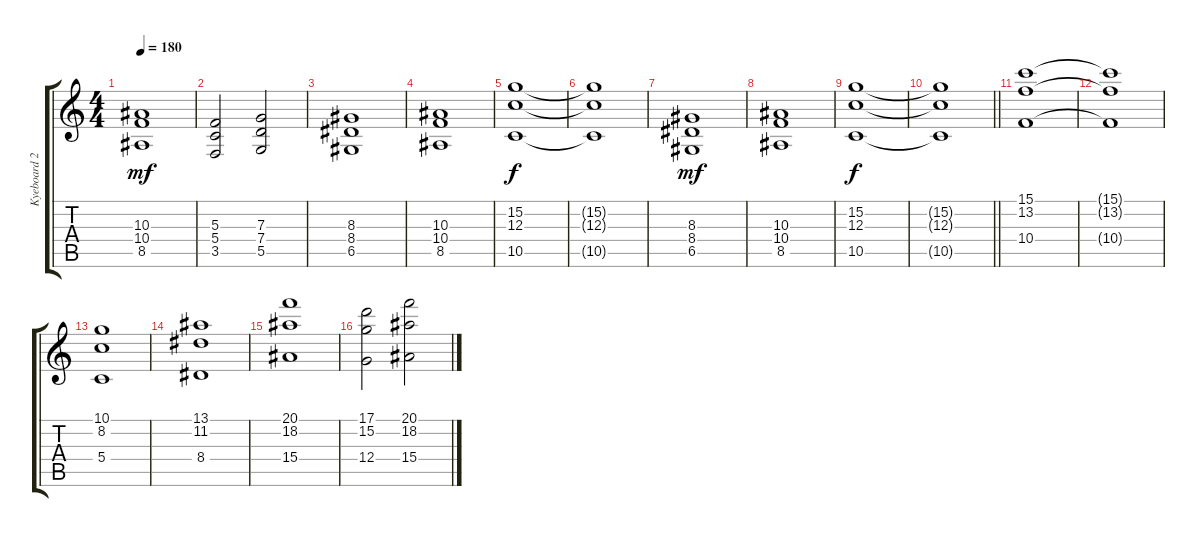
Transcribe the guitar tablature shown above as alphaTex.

\track ("Kyeboard 2" "Kyeboard 2") {instrument tremolostrings}
\staff {score tabs}
\tuning (A4 E4 C4 G3 D3 G2) {hide}
\ts (4 4)
\tempo 180
\clef g2
\ks c
(10.3 10.4 8.5).1{dy mf} |
(5.3 5.4 3.5).2 (7.3 7.4 5.5).2 |
(8.3 8.4 6.5).1 |
(10.3 10.4 8.5).1 |
(15.2 12.3 10.5).1{dy f} |
(15.2{t} 12.3{t} 10.5{t}).1 |
(8.3 8.4 6.5).1{dy mf} |
(10.3 10.4 8.5).1 |
(15.2 12.3 10.5).1{dy f} |
\barLineRight lightlight
(15.2{t} 12.3{t} 10.5{t}).1 |
(15.1 13.2 10.4).1 |
(15.1{t} 13.2{t} 10.4{t}).1 |
(10.1 8.2 5.4).1 |
(13.1 11.2 8.4).1 |
(20.1 18.2 15.4).1 |
(17.1 15.2 12.4).2 (20.1 18.2 15.4).2
